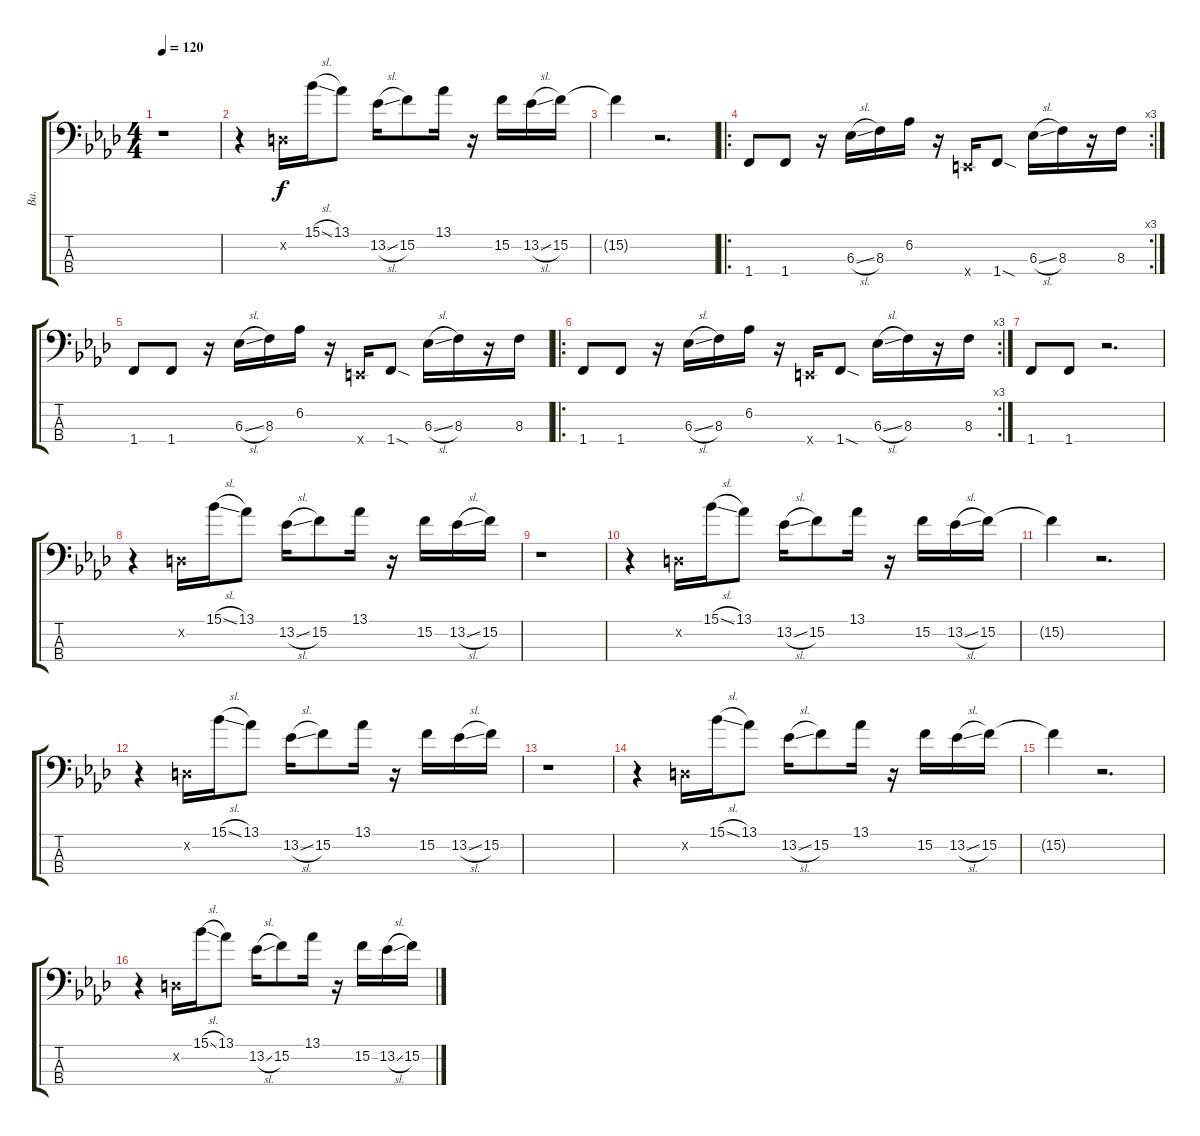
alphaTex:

\track ("Ba." "Ba.") {instrument electricbassfinger}
\staff {score tabs}
\tuning (G2 D2 A1 E1) {hide}
\ts (4 4)
\tempo 120
\clef f4
\ks ab
r.1{dy f} |
r.4 0.2{x}.16 15.1{sl}.16 13.1.8 13.2{sl}.16 15.2.8 13.1.16 r.16 15.2.16 13.2{sl}.16 15.2.16 |
15.2{t}.4 r.2{d} |
\ro
\rc 3
1.4.8 1.4.8 r.16 6.3{sl}.16 8.3.16 6.2.16 r.16 0.4{x}.16 1.4{sod}.8 6.3{sl}.16 8.3.16 r.16 8.3.16 |
1.4.8 1.4.8 r.16 6.3{sl}.16 8.3.16 6.2.16 r.16 0.4{x}.16 1.4{sod}.8 6.3{sl}.16 8.3.16 r.16 8.3.16 |
\ro
\rc 3
1.4.8 1.4.8 r.16 6.3{sl}.16 8.3.16 6.2.16 r.16 0.4{x}.16 1.4{sod}.8 6.3{sl}.16 8.3.16 r.16 8.3.16 |
1.4.8 1.4.8 r.2{d} |
r.4 0.2{x}.16 15.1{sl}.16 13.1.8 13.2{sl}.16 15.2.8 13.1.16 r.16 15.2.16 13.2{sl}.16 15.2.16 |
r.1 |
r.4 0.2{x}.16 15.1{sl}.16 13.1.8 13.2{sl}.16 15.2.8 13.1.16 r.16 15.2.16 13.2{sl}.16 15.2.16 |
15.2{t}.4 r.2{d} |
r.4 0.2{x}.16 15.1{sl}.16 13.1.8 13.2{sl}.16 15.2.8 13.1.16 r.16 15.2.16 13.2{sl}.16 15.2.16 |
r.1 |
r.4 0.2{x}.16 15.1{sl}.16 13.1.8 13.2{sl}.16 15.2.8 13.1.16 r.16 15.2.16 13.2{sl}.16 15.2.16 |
15.2{t}.4 r.2{d} |
r.4 0.2{x}.16 15.1{sl}.16 13.1.8 13.2{sl}.16 15.2.8 13.1.16 r.16 15.2.16 13.2{sl}.16 15.2.16
